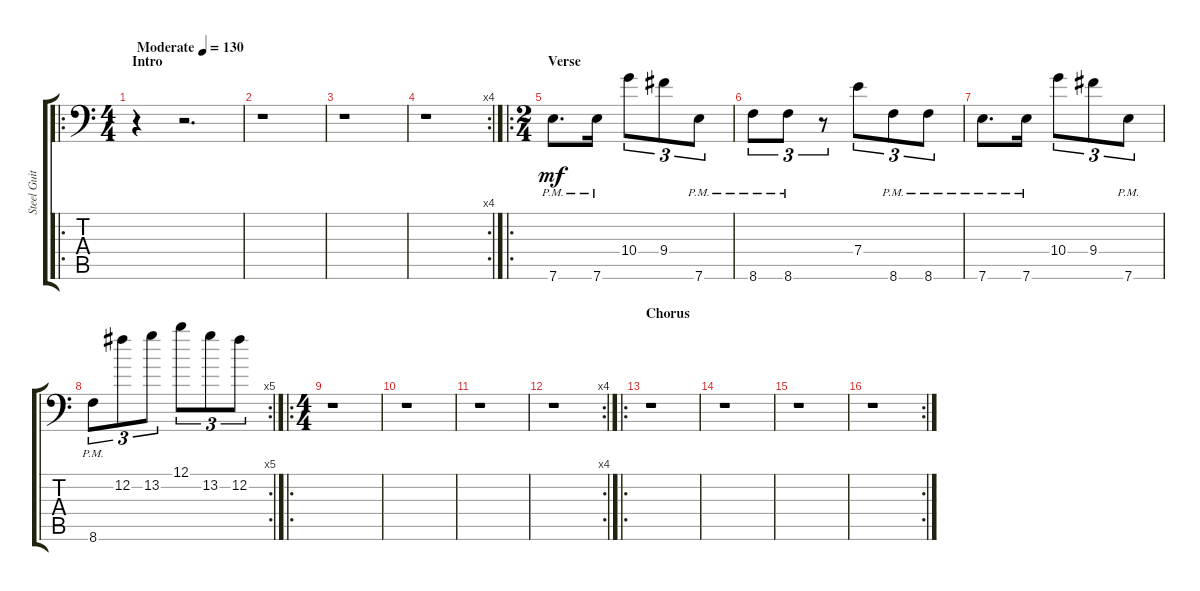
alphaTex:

\track ("Steel Guitar" "Steel Guit") {instrument distortionguitar}
\staff {score tabs}
\tuning (B3 Gb3 D3 A2 E2 A1) {hide}
\ro
\ts (4 4)
\section ("" "Intro")
\tempo (130 "Moderate")
\clef f4
\ks c
r.4{dy mf instrument distortionguitar} r.2{d} |
r.1 |
r.1 |
\rc 4
r.1 |
\ro
\ts (2 4)
\section ("" "Verse")
7.6{pm}.8{d} 7.6{pm}.16 10.4.8{tu (3 2)} 9.4.8{tu (3 2)} 7.6{pm}.8{tu (3 2)} |
8.6{pm}.8{tu (3 2)} 8.6{pm}.8{tu (3 2)} r.8{tu (3 2)} 7.4.8{tu (3 2)} 8.6{pm}.8{tu (3 2)} 8.6{pm}.8{tu (3 2)} |
7.6{pm}.8{d} 7.6{pm}.16 10.4.8{tu (3 2)} 9.4.8{tu (3 2)} 7.6{pm}.8{tu (3 2)} |
\rc 5
8.6{pm}.8{tu (3 2)} 12.2.8{tu (3 2)} 13.2.8{tu (3 2)} 12.1.8{tu (3 2)} 13.2.8{tu (3 2)} 12.2.8{tu (3 2)} |
\ro
\ts (4 4)
r.1 |
r.1 |
r.1 |
\rc 4
r.1 |
\ro
\section ("" "Chorus")
r.1 |
r.1 |
r.1 |
\rc 2
r.1
